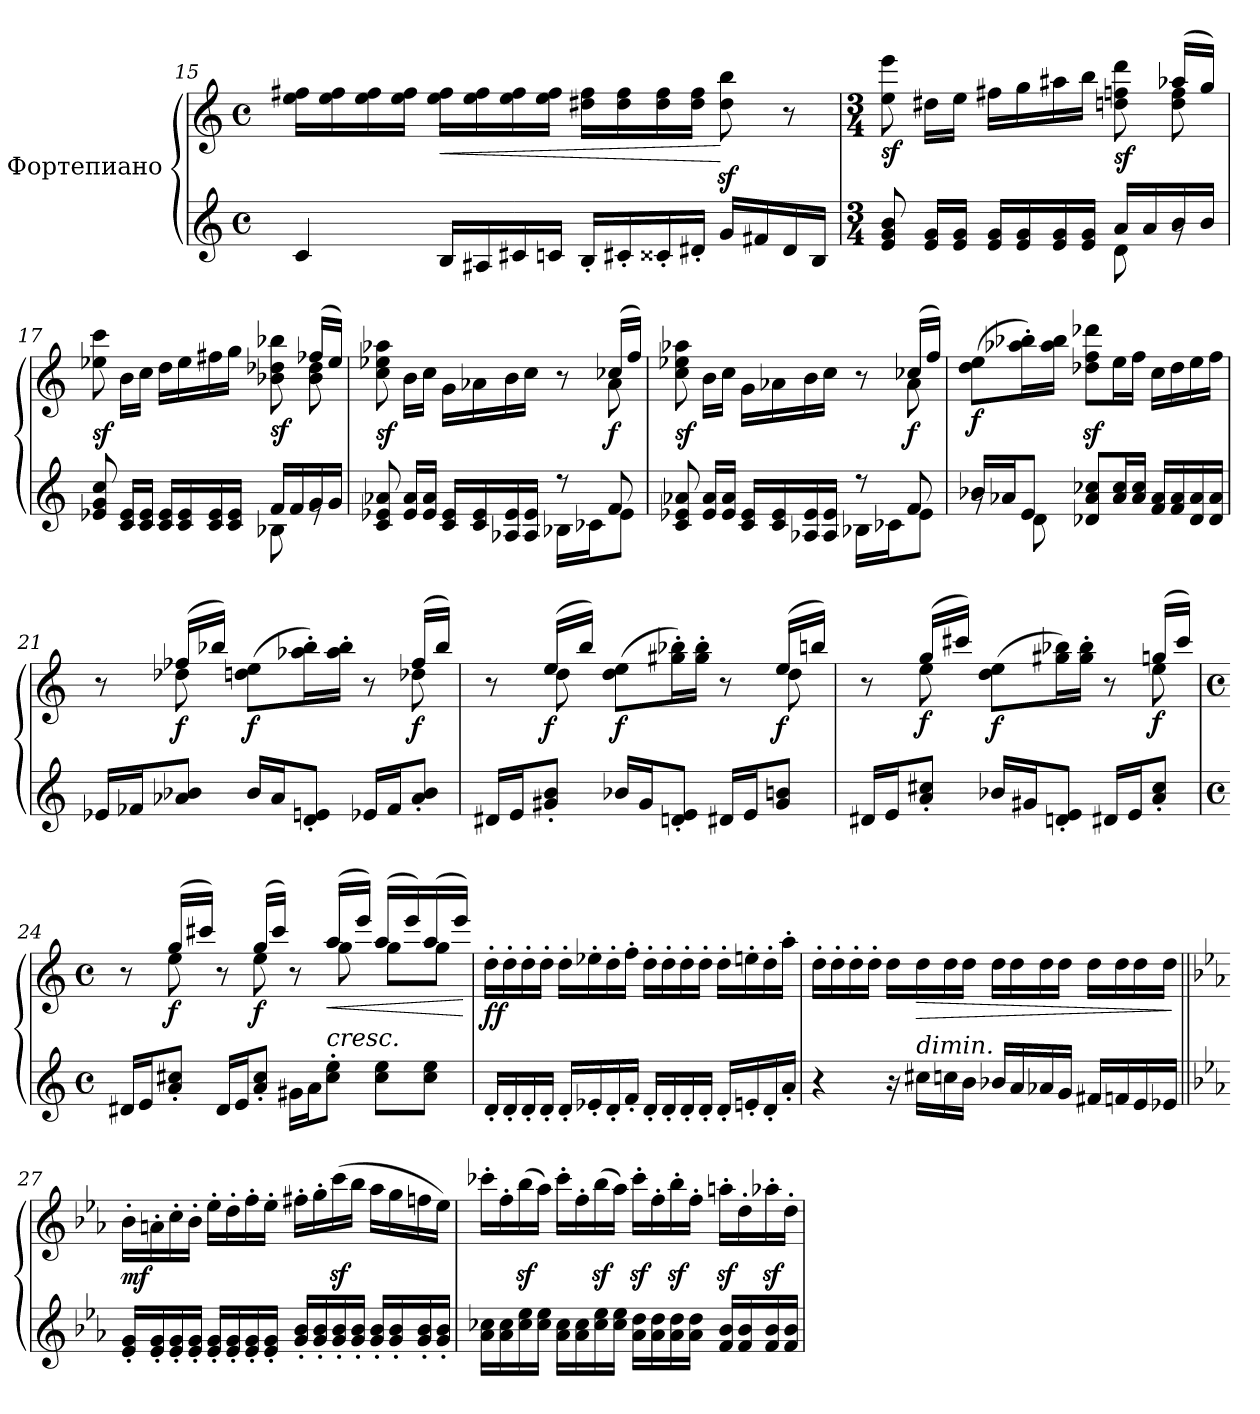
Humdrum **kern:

**kern	**kern	**dynam
*part1	*part1	*part1
*staff2	*staff1	*staff1/2
*I"Фортепиано	*	*
!!LO:LB:g=z
*clefG2	*clefG2	*
*k[]	*k[]	*
*M4/4	*M4/4	*
*met(c)	*met(c)	*
=15	=15	=15
4c/	16ee\ 16ff#X\LL	.
.	16ee\ 16ff#\	.
.	16ee\ 16ff#\	.
.	16ee\ 16ff#\JJ	.
!	!	!LO:HP:b
16B/LL	16ee\ 16ff#\LL	<
16A#X/	16ee\ 16ff#\	.
16c#X/	16ee\ 16ff#\	.
16cn/JJ	16ee\ 16ff#\JJ	.
16B'/LL	16dd#X\ 16ff#\LL	.
16c#X'/	16dd#\ 16ff#\	.
16c##X'/	16dd#\ 16ff#\	.
16d#X'/JJ	16dd#\ 16ff#\JJ	.
16g/LL	8dd#\z< 8bb\z<	[
16f#X/	.	.
16d#/	8r	.
16B/JJ	.	.
=16	=16	=16
*M3/4	*M3/4	*
*^	*^	*
!	!	!	!	!LO:DY:b
8e/ 8g/ 8b/	2ryy	8ee\ 8eee\	8ryy	sf
*	*	*v	*v	*
16e/ 16g/LL	.	16dd#X\LL	.
16e/ 16g/JJ	.	16ee\JJ	.
16e/ 16g/LL	.	16ff#X\LL	.
16e/ 16g/	.	16gg\	.
16e/ 16g/	.	16aa#X\	.
16e/ 16g/JJ	.	16bb\JJ	.
!	!	!	!LO:DY:b
16a/LL	8d\	8ddn\ 8ffn\ 8ddd\	sf
16a/	.	.	.
*	*	*^	*
16b/	8rg	(16aa-X/LL	8dd\ 8ff\	.
16b/JJ	.	16gg/JJ)	.	.
!!LO:LB:g=z	!!
=17	=17	=17	=17	=17
!	!	!	!	!LO:DY:b
8e-X/ 8g/ 8cc/	2ryy	8ee-X\ 8ccc\	8ryy	sf
*	*	*v	*v	*
16c/ 16e-/LL	.	16b\LL	.
16c/ 16e-/JJ	.	16cc\JJ	.
16c/ 16e-/LL	.	16dd\LL	.
16c/ 16e-/	.	16ee-\	.
16c/ 16e-/	.	16ff#X\	.
16c/ 16e-/JJ	.	16gg\JJ	.
!	!	!	!LO:DY:b
16f/LL	8B-X\	8b-X\ 8dd-X\ 8bb-X\	sf
16f/	.	.	.
*	*	*^	*
16g/	8re	(16ff-X/LL	8b-\ 8dd-\	.
16g/JJ	.	16ee-/JJ)	.	.
=18	=18	=18	=18	=18
!	!	!	!	!LO:DY:b
8c/ 8e-X/ 8a-X/	2ryy	8cc\ 8ee-X\ 8aa-X\	8ryy	sf
*	*	*v	*v	*
16e-/ 16a-/LL	.	16b\LL	.
16e-/ 16a-/JJ	.	16cc\JJ	.
16c/ 16e-/LL	.	16g\LL	.
16c/ 16e-/	.	16a-X\	.
16A-X/ 16e-/	.	16b\	.
16A-/ 16e-/JJ	.	16cc\JJ	.
8r	16B-X\LL	8r	.
.	16c-X\J	.	.
*	*	*^	*
!	!	!	!	!LO:DY:b
8f/	8e-\J	(16cc-X/LL	8a-\	f
.	.	16ff/JJ)	.	.
!!LO:PB:g=z	!!
=19	=19	=19	=19	=19
!	!	!	!	!LO:DY:b
8c/ 8e-X/ 8a-X/	2ryy	8cc\ 8ee-X\ 8aa-X\	8ryy	sf
*	*	*v	*v	*
16e-/ 16a-/LL	.	16b\LL	.
16e-/ 16a-/JJ	.	16cc\JJ	.
16c/ 16e-/LL	.	16g\LL	.
16c/ 16e-/	.	16a-X\	.
16A-X/ 16e-/	.	16b\	.
16A-/ 16e-/JJ	.	16cc\JJ	.
8r	16B-X\LL	8r	.
.	16c-X\J	.	.
*	*	*^	*
!	!	!	!	!LO:DY:b
8f/	8e-\J	(16cc-X/LL	8a-\	f
.	.	16ff/JJ)	.	.
*	*	*v	*v	*
=20	=20	=20	=20
!	!	!	!LO:DY:b
16b-X/LL	8rg	(8dd\ 8ee\L	f
16a-X/J	.	.	.
8e/J	8d\	16aa-X\' 16bb-X\'L)	.
.	.	16aa-\ 16bb-\JJ	.
8d-X/ 8a-/ 8cc-X/L	2ryy	8dd-X\z< 8ff\z< 8ddd-X\z<L	.
16a-/ 16cc-/L	.	16ee\L	.
16a-/ 16cc-/JJ	.	16ff\JJ	.
16f/ 16a-/LL	.	16cc\LL	.
16f/ 16a-/	.	16dd-\	.
16d-/ 16a-/	.	16ee\	.
16d-/ 16a-/JJ	.	16ff\JJ	.
*v	*v	*	*
!!LO:LB:g=z
=21	=21	=21
*	*^	*
16e-X/LL	8r	8ryy	.
16f-X/J	.	.	.
!	!	!	!LO:DY:b
8a-X/ 8b-X/J	(16ff-X/LL	8dd-X\	f
.	16bb-X/JJ)	.	.
!	!	!	!LO:DY:b
16b-/LL	(>8ddn\ 8ee\L	4.ryy	f
16a-/J	.	.	.
8d/' 8en/'J	16aa-X\' 16bb-\'L)	.	.
.	16aa-\' 16bb-\'JJ	.	.
16e-X/LL	8r	.	.
16f-/J	.	.	.
!	!	!	!LO:DY:b
8a-/' 8b-/'J	(16ff-/LL	8dd-X\	f
.	16bb-/JJ)	.	.
=22	=22	=22	=22
16d#X/LL	8r	8ryy	.
16e/J	.	.	.
!	!	!	!LO:DY:b
8g#X/' 8b/'J	(16ee/LL	8dd\	f
.	16bb/JJ)	.	.
!	!	!	!LO:DY:b
16b-X/LL	(>8dd\ 8ee\L	4.ryy	f
16g#/J	.	.	.
8dn/' 8e/'J	16gg#X\' 16bb-X\'L)	.	.
.	16gg#\' 16bb-\'JJ	.	.
16d#X/LL	8r	.	.
16e/J	.	.	.
!	!	!	!LO:DY:b
8g#/ 8bn/J	(16ee/LL	8dd\	f
.	16bbn/JJ)	.	.
!!LO:LB:g=z	!!
=23	=23	=23	=23
16d#X/LL	8r	8ryy	.
16e/J	.	.	.
!	!	!	!LO:DY:b
8a/' 8cc#X/'J	(16gg/LL	8ee\	f
.	16ccc#X/JJ)	.	.
!	!	!	!LO:DY:b
16b-X/LL	(8dd\ 8ee\L	4.ryy	f
16g#X/J	.	.	.
8dn/' 8e/'J	16gg#X\ 16bb-X\L)	.	.
.	16gg#\' 16bb-\'JJ	.	.
16d#X/LL	8r	.	.
16e/J	.	.	.
!	!	!	!LO:DY:b
8a/' 8cc#/'J	(16ggn/LL	8ee\	f
.	16ccc#/JJ)	.	.
=24	=24	=24	=24
*M4/4	*M4/4	*	*
*met(c)	*met(c)	*	*
16d#X/LL	8r	8ryy	.
16e/J	.	.	.
!	!	!	!LO:DY:b
8a/' 8cc#X/'J	(16gg/LL	8ee\	f
.	16ccc#X/JJ)	.	.
16d#/LL	8r	8ryy	.
16e/J	.	.	.
!	!	!	!LO:DY:b
8a/' 8cc#/'J	(16gg/LL	8ee\	f
.	16ccc#/JJ)	.	.
16g#X\LL	8r	8ryy	.
16a\J	.	.	.
!LO:TX:a:i:t=cresc.	!	!	!
!	!	!	!LO:HP:b
8cc#\' 8ee\'J	(16aa/LL	8gg\	<
.	16eee/JJ)	.	.
8cc#\ 8ee\L	(16aa/LL	8gg\L	.
.	16eee/)	.	.
8cc#\ 8ee\J	(16aa/	8gg\J	.
.	16eee/JJ)	.	.
*	*v	*v	*
.	.	[
!!LO:LB:g=z
=25	=25	=25
!	!	!LO:DY:b
16d'/LL	16dd'\LL	ff
16d'/	16dd'\	.
16d'/	16dd'\	.
16d'/JJ	16dd'\JJ	.
16d'/LL	16dd'\LL	.
16e-X'/	16ee-X'\	.
16d'/	16dd'\	.
16f'/JJ	16ff'\JJ	.
16d'/LL	16dd'\LL	.
16d'/	16dd'\	.
16d'/	16dd'\	.
16d'/JJ	16dd'\JJ	.
16d'/LL	16dd'\LL	.
16en'/	16een'\	.
16d'/	16dd'\	.
16a'/JJ	16aa'\JJ	.
=26	=26	=26
4r	16dd'\LL	.
.	16dd'\	.
.	16dd'\	.
.	16dd'\JJ	.
16r	16dd\LL	.
!LO:TX:a:i:t=dimin.	!	!
!	!	!LO:HP:b
16cc#X\LL	16dd\	>
16ccn\	16dd\	.
16b\JJ	16dd\JJ	.
16b-X/LL	16dd\LL	.
16a/	16dd\	.
16a-X/	16dd\	.
16g/JJ	16dd\JJ	.
16f#X/LL	16dd\LL	.
16fn/	16dd\	.
16e/	16dd\	.
16e-X/JJ	16dd\JJ	.
.	.	]
!!LO:LB:g=z
=27||	=27||	=27||
*k[b-e-a-]	*k[b-e-a-]	*
!	!	!LO:DY:b
16e-/' 16g/'LL	16b-'\LL	mf
16e-/' 16g/'	16an'\	.
16e-/' 16g/'	16cc'\	.
16e-/' 16g/'JJ	16b-'\JJ	.
16e-/' 16g/'LL	16ee-'\LL	.
16e-/' 16g/'	16dd'\	.
16e-/' 16g/'	16ff'\	.
16e-/' 16g/'JJ	16ee-'\JJ	.
16g/' 16b-/'LL	16ff#X'\LL	.
16g/' 16b-/'	16gg'\	.
16g/' 16b-/'	(16cccz<\	.
16g/' 16b-/'JJ	16bb-\JJ	.
16g/' 16b-/'LL	16aa-\LL	.
16g/' 16b-/'	16gg\	.
16g/' 16b-/'	16ffn\	.
16g/' 16b-/'JJ	16ee-\JJ)	.
=28	=28	=28
16a-\ 16cc-X\LL	16ccc-X'\LL	.
16a-\ 16cc-\	16ff'\	.
16cc-\ 16ee-\	(16bb-z<\	.
16cc-\ 16ee-\JJ	16aa-\JJ)	.
16a-\ 16cc-\LL	16ccc-'\LL	.
16a-\ 16cc-\	16ff'\	.
16cc-\ 16ee-\	(16bb-z<\	.
16cc-\ 16ee-\JJ	16aa-\JJ)	.
16a-\ 16dd\LL	16ccc-z<'\LL	.
16a-\ 16dd\	16ff'\	.
16a-\ 16dd\	16bb-z<'\	.
16a-\ 16dd\JJ	16ff'\JJ	.
16f/ 16b-/LL	16aanz<'\LL	.
16f/ 16b-/	16dd'\	.
16f/ 16b-/	16aa-Xz<'\	.
16f/ 16b-/JJ	16dd'\JJ	.
=	=	=
*-	*-	*-
